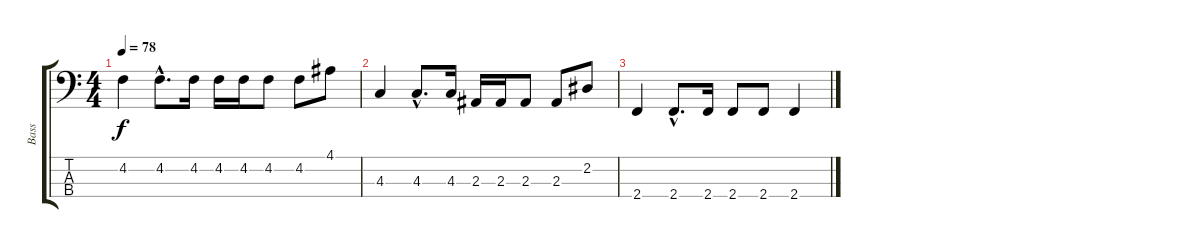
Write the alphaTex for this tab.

\track ("Bass" "Bass") {instrument electricbassfinger}
\staff {score tabs}
\tuning (Gb2 Db2 Ab1 Eb1) {hide}
\ts (4 4)
\tempo 78
\clef f4
\ks c
4.2.4{dy f} 4.2{hac}.8{d} 4.2.16 4.2.16 4.2.16 4.2.8 4.2.8 4.1.8 |
4.3.4{volume 0} 4.3{hac}.8{d} 4.3.16 2.3.16 2.3.16 2.3.8 2.3.8 2.2.8 |
2.4.4 2.4{hac}.8{d} 2.4.16 2.4.8 2.4.8 2.4.4
